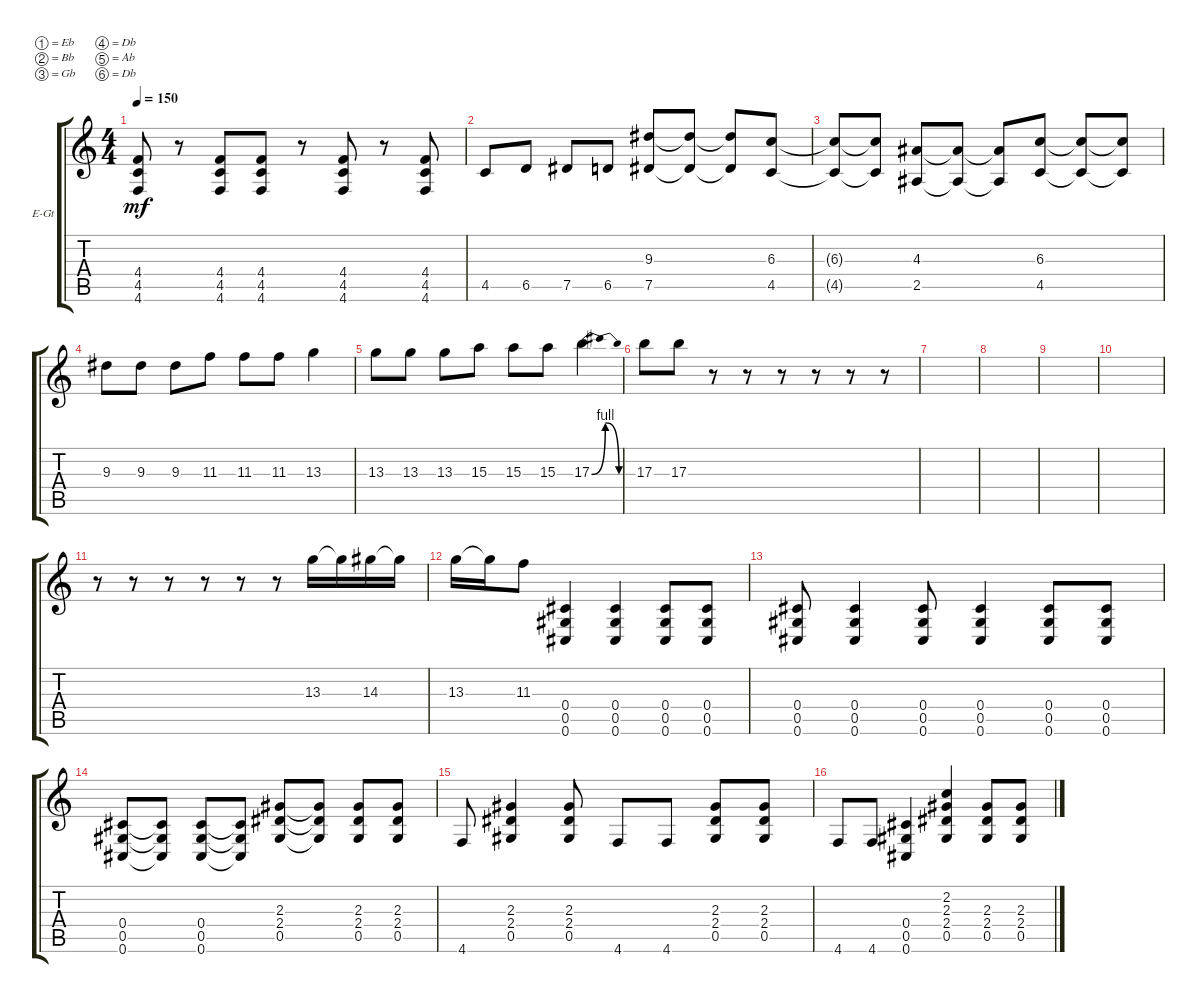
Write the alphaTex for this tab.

\defaultSystemsLayout 4
\bracketExtendMode groupsimilarinstruments
\firstSystemTrackNameOrientation horizontal
\otherSystemsTrackNameOrientation horizontal
\track ("Electric Guitar" "E-Gt") {instrument overdrivenguitar}
\staff {score tabs}
\tuning (Eb4 Bb3 Gb3 Db3 Ab2 Db2)
\ts (4 4)
\tempo 150
\clef g2
\ks c
(4.6 4.5 4.4).8{dy mf} r.8 (4.6 4.5 4.4).8 (4.6 4.5 4.4).8 r.8 (4.4 4.5 4.6).8 r.8 (4.6 4.5 4.4).8 |
4.5.8 6.5.8 7.5.8 6.5.8 (7.5 9.3).8 (7.5{t} 9.3{t}).8 (7.5{t} 9.3{t}).8 (4.5 6.3).8 |
(4.5{t} 6.3{t}).8 (4.5{t} 6.3{t}).8 (2.5 4.3).8 (2.5{t} 4.3{t}).8 (2.5{t} 4.3{t}).8 (4.5 6.3).8 (4.5{t} 6.3{t}).8 (4.5{t} 6.3{t}).8 |
9.3.8 9.3.8 9.3.8 11.3.8 11.3.8 11.3.8 13.3.4 |
13.3.8 13.3.8 13.3.8 15.3.8 15.3.8 15.3.8 17.3{be (bendrelease 0 0 10.2 4 20.4 4 30 0)}.4 |
17.3.8 17.3.8 r.8 r.8 r.8 r.8 r.8 r.8 |
|
|
|
|
r.8 r.8 r.8 r.8 r.8 r.8 13.3.16 13.3{t}.16 14.3.16 14.3{t}.16 |
13.3.16 13.3{t}.16 11.3.8 (0.6 0.5 0.4).4 (0.6 0.5 0.4).4 (0.6 0.5 0.4).8 (0.6 0.5 0.4).8 |
(0.6 0.5 0.4).8 (0.6 0.5 0.4).4 (0.6 0.5 0.4).8 (0.6 0.5 0.4).4 (0.6 0.5 0.4).8 (0.6 0.5 0.4).8 |
(0.6 0.5 0.4).8 (0.6{t} 0.5{t} 0.4{t}).8 (0.6 0.5 0.4).8 (0.6{t} 0.5{t} 0.4{t}).8 (0.5 2.4 2.3).8 (0.5{t} 2.4{t} 2.3{t}).8 (0.5 2.4 2.3).8 (0.5 2.4 2.3).8 |
4.6.8 (2.4 2.3 0.5).4 (0.5 2.4 2.3).8 4.6.8 4.6.8 (2.4 0.5 2.3).8 (2.4 2.3 0.5).8 |
4.6.8 4.6.8 (0.6 0.5 0.4).4 (2.4 2.3 0.5 2.2).4 (0.5 2.4 2.3).8 (0.5 2.4 2.3).8
